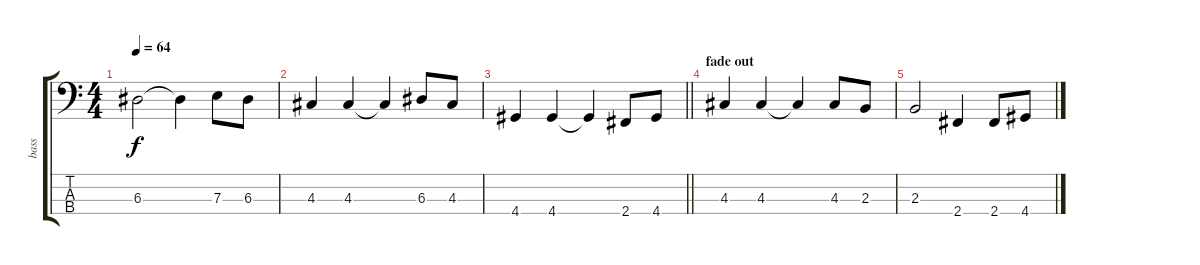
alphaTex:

\track ("bass" "bass") {instrument electricbassfinger}
\staff {score tabs}
\tuning (G2 D2 A1 E1) {hide}
\ts (4 4)
\tempo 64
\clef f4
\ks c
6.3.2{dy f} 6.3{t}.4 7.3.8 6.3.8 |
4.3.4 4.3.4 4.3{t}.4 6.3.8 4.3.8 |
\barLineRight lightlight
4.4.4 4.4.4 4.4{t}.4 2.4.8 4.4.8 |
\section ("" "fade out")
4.3.4 4.3.4 4.3{t}.4 4.3.8 2.3.8 |
2.3.2 2.4.4 2.4.8 4.4.8
